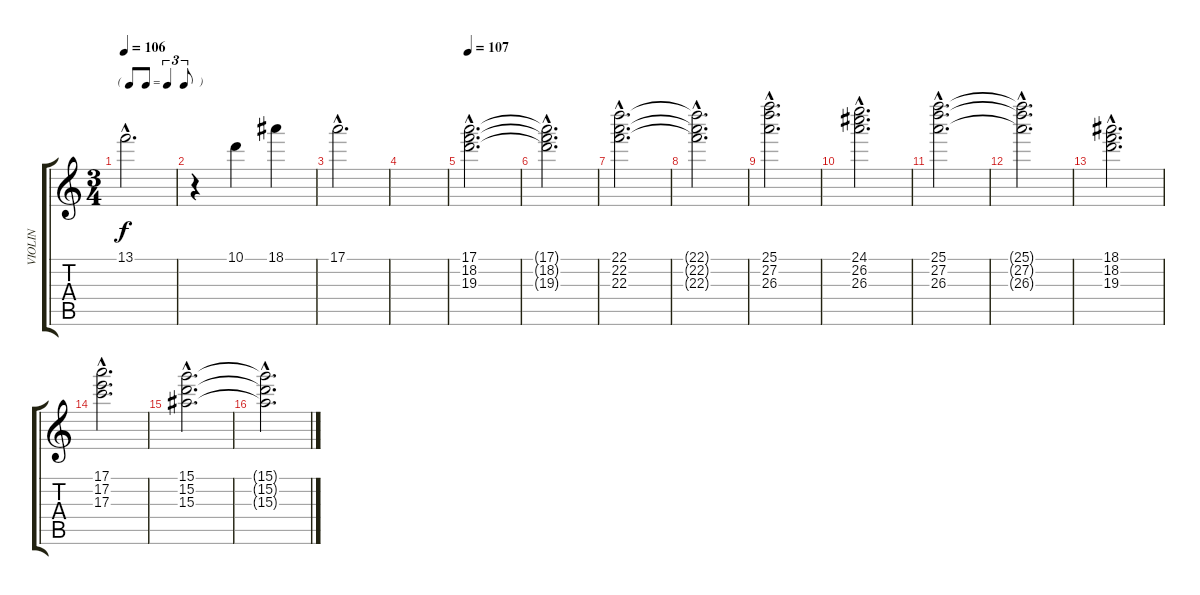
\track ("VIOLIN" "VIOLIN") {instrument electricguitarclean}
\staff {score tabs}
\tuning (E4 B3 G3 D3 A2 E2) {hide}
\ts (3 4)
\tf triplet8th
\tempo 106
\clef g2
\ks c
13.1{hac}.2{d dy f} |
r.4 10.1.4 18.1.4 |
17.1{hac}.2{d} |
|
\tempo 107
(17.1{hac} 18.2{hac} 19.3{hac}).2{d} |
(17.1{hac t} 18.2{hac t} 19.3{hac t}).2{d} |
(22.1{hac} 22.2{hac} 22.3{hac}).2{d} |
(22.1{hac t} 22.2{hac t} 22.3{hac t}).2{d} |
(25.1{hac} 27.2{hac} 26.3{hac}).2{d} |
(24.1{hac} 26.2{hac} 26.3{hac}).2{d} |
(25.1{hac} 27.2{hac} 26.3{hac}).2{d} |
(25.1{hac t} 27.2{hac t} 26.3{hac t}).2{d} |
(18.1{hac} 18.2{hac} 19.3{hac}).2{d} |
(17.1{hac} 17.2{hac} 17.3{hac}).2{d} |
(15.1{hac} 15.2{hac} 15.3{hac}).2{d} |
(15.1{hac t} 15.2{hac t} 15.3{hac t}).2{d}
